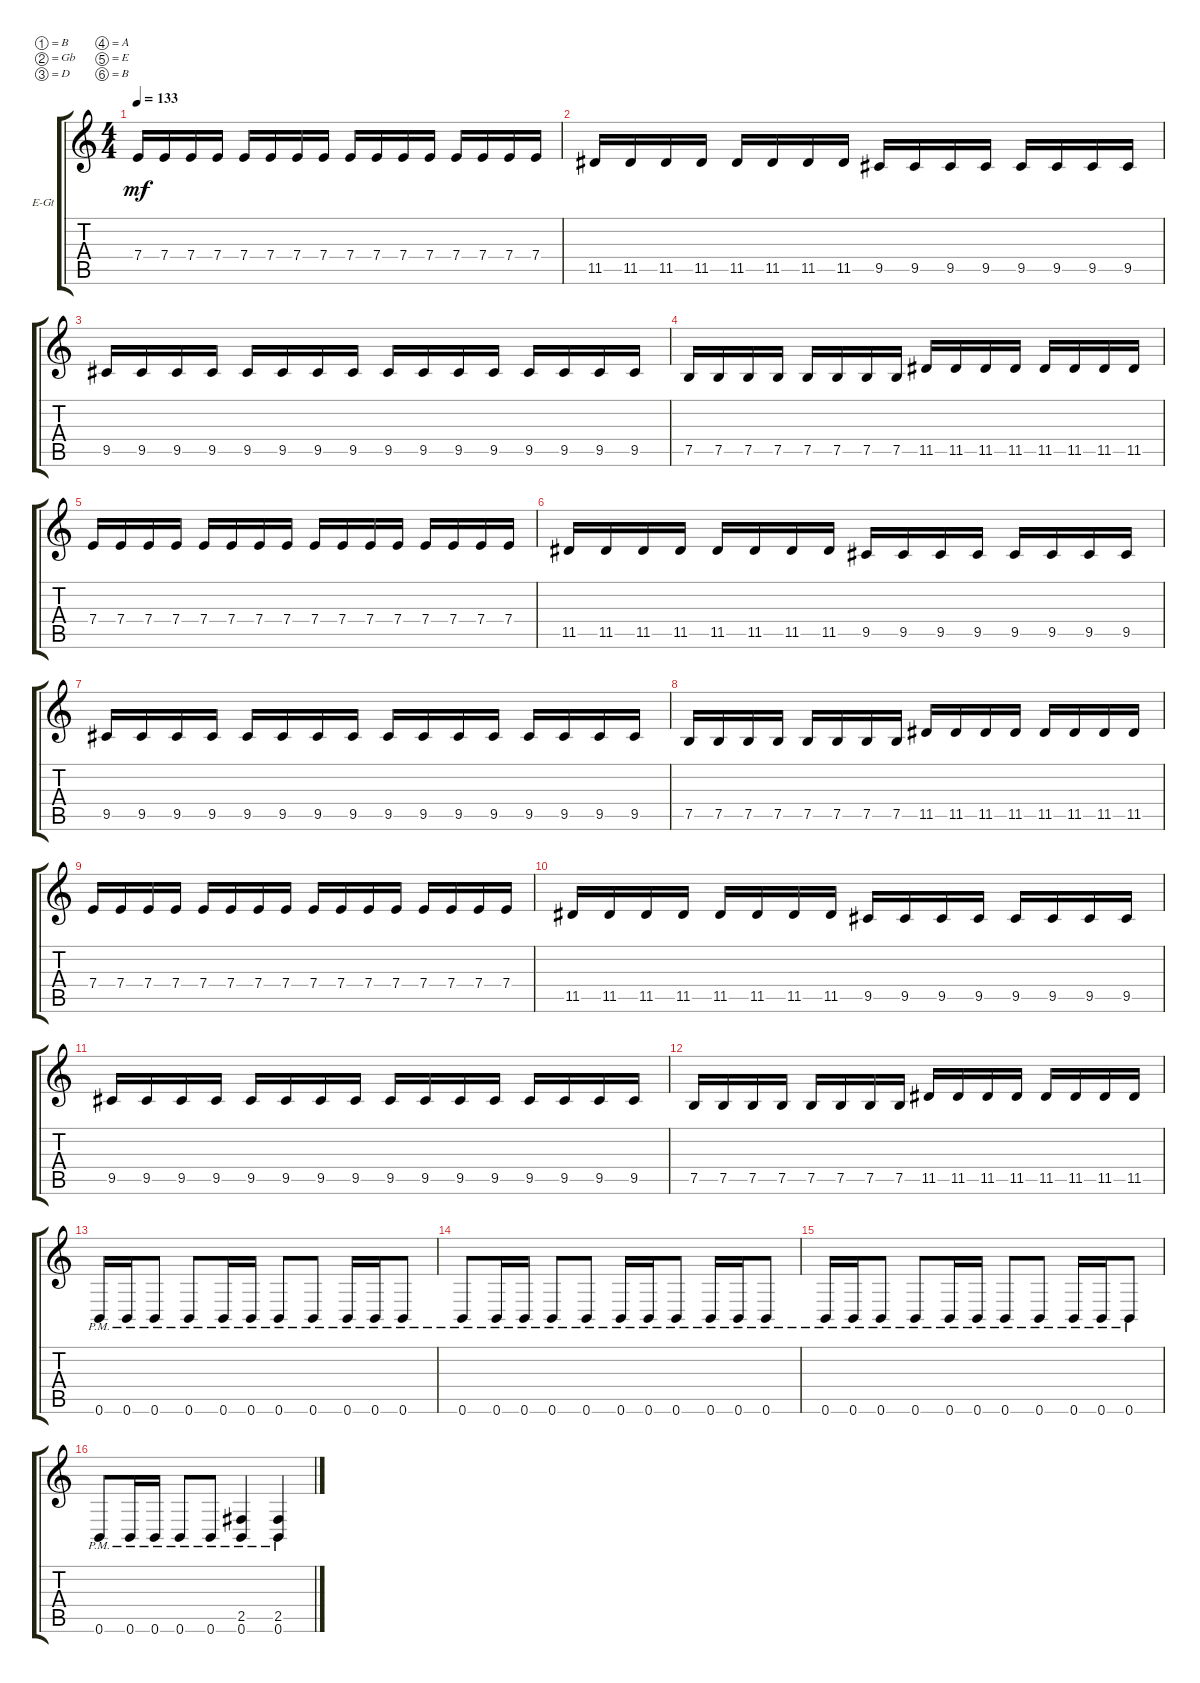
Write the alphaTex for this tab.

\bracketExtendMode groupsimilarinstruments
\firstSystemTrackNameOrientation horizontal
\otherSystemsTrackNameOrientation horizontal
\track ("Vesa Kenttãkumpu" "E-Gt") {instrument distortionguitar}
\staff {score tabs}
\tuning (B3 Gb3 D3 A2 E2 B1)
\ts (4 4)
\tempo 133
\clef g2
\ks c
7.4.16{dy mf} 7.4.16 7.4.16 7.4.16 7.4.16 7.4.16 7.4.16 7.4.16 7.4.16 7.4.16 7.4.16 7.4.16 7.4.16 7.4.16 7.4.16 7.4.16 |
11.5.16 11.5.16 11.5.16 11.5.16 11.5.16 11.5.16 11.5.16 11.5.16 9.5.16 9.5.16 9.5.16 9.5.16 9.5.16 9.5.16 9.5.16 9.5.16 |
9.5.16 9.5.16 9.5.16 9.5.16 9.5.16 9.5.16 9.5.16 9.5.16 9.5.16 9.5.16 9.5.16 9.5.16 9.5.16 9.5.16 9.5.16 9.5.16 |
7.5.16 7.5.16 7.5.16 7.5.16 7.5.16 7.5.16 7.5.16 7.5.16 11.5.16 11.5.16 11.5.16 11.5.16 11.5.16 11.5.16 11.5.16 11.5.16 |
7.4.16 7.4.16 7.4.16 7.4.16 7.4.16 7.4.16 7.4.16 7.4.16 7.4.16 7.4.16 7.4.16 7.4.16 7.4.16 7.4.16 7.4.16 7.4.16 |
11.5.16 11.5.16 11.5.16 11.5.16 11.5.16 11.5.16 11.5.16 11.5.16 9.5.16 9.5.16 9.5.16 9.5.16 9.5.16 9.5.16 9.5.16 9.5.16 |
9.5.16 9.5.16 9.5.16 9.5.16 9.5.16 9.5.16 9.5.16 9.5.16 9.5.16 9.5.16 9.5.16 9.5.16 9.5.16 9.5.16 9.5.16 9.5.16 |
7.5.16 7.5.16 7.5.16 7.5.16 7.5.16 7.5.16 7.5.16 7.5.16 11.5.16 11.5.16 11.5.16 11.5.16 11.5.16 11.5.16 11.5.16 11.5.16 |
7.4.16 7.4.16 7.4.16 7.4.16 7.4.16 7.4.16 7.4.16 7.4.16 7.4.16 7.4.16 7.4.16 7.4.16 7.4.16 7.4.16 7.4.16 7.4.16 |
11.5.16 11.5.16 11.5.16 11.5.16 11.5.16 11.5.16 11.5.16 11.5.16 9.5.16 9.5.16 9.5.16 9.5.16 9.5.16 9.5.16 9.5.16 9.5.16 |
9.5.16 9.5.16 9.5.16 9.5.16 9.5.16 9.5.16 9.5.16 9.5.16 9.5.16 9.5.16 9.5.16 9.5.16 9.5.16 9.5.16 9.5.16 9.5.16 |
7.5.16 7.5.16 7.5.16 7.5.16 7.5.16 7.5.16 7.5.16 7.5.16 11.5.16 11.5.16 11.5.16 11.5.16 11.5.16 11.5.16 11.5.16 11.5.16 |
0.6{pm}.16 0.6{pm}.16 0.6{pm}.8 0.6{pm}.8 0.6{pm}.16 0.6{pm}.16 0.6{pm}.8 0.6{pm}.8 0.6{pm}.16 0.6{pm}.16 0.6{pm}.8 |
0.6{pm}.8 0.6{pm}.16 0.6{pm}.16 0.6{pm}.8 0.6{pm}.8 0.6{pm}.16 0.6{pm}.16 0.6{pm}.8 0.6{pm}.16 0.6{pm}.16 0.6{pm}.8 |
0.6{pm}.16 0.6{pm}.16 0.6{pm}.8 0.6{pm}.8 0.6{pm}.16 0.6{pm}.16 0.6{pm}.8 0.6{pm}.8 0.6{pm}.16 0.6{pm}.16 0.6{pm}.8 |
0.6{pm}.8 0.6{pm}.16 0.6{pm}.16 0.6{pm}.8 0.6{pm}.8 (0.6{pm} 2.5{pm}).4 (0.6{pm} 2.5{pm}).4
